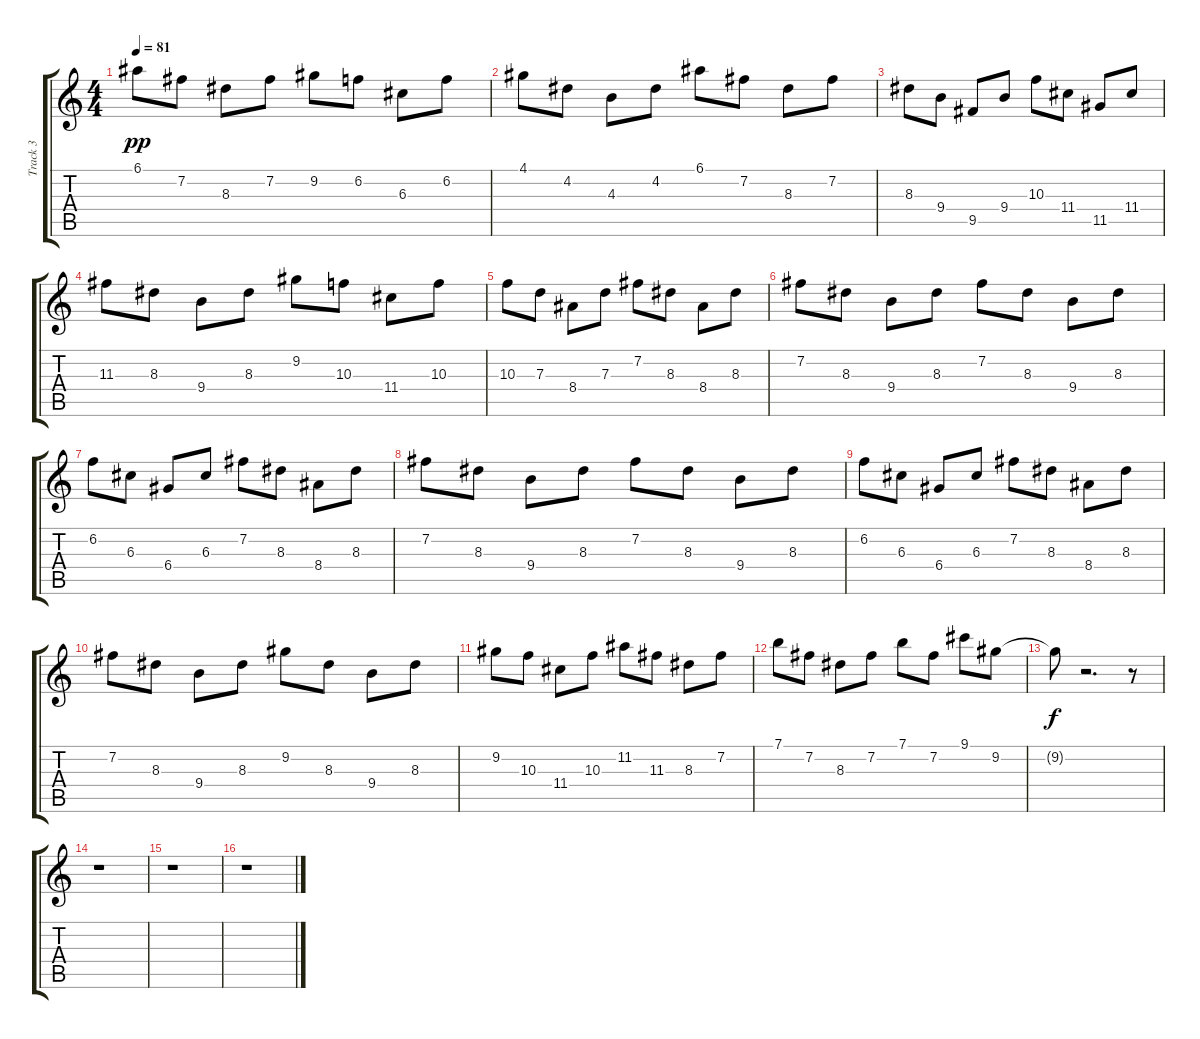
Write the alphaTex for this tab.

\track ("Track 3" "Track 3") {instrument electricguitarclean}
\staff {score tabs}
\tuning (E4 B3 G3 D3 A2 E2) {hide}
\ts (4 4)
\tempo 81
\clef g2
\ks c
6.1.8{dy pp} 7.2.8 8.3.8 7.2.8 9.2.8 6.2.8 6.3.8 6.2.8 |
4.1.8 4.2.8 4.3.8 4.2.8 6.1.8 7.2.8 8.3.8 7.2.8 |
8.3.8 9.4.8 9.5.8 9.4.8 10.3.8 11.4.8 11.5.8 11.4.8 |
11.3.8 8.3.8 9.4.8 8.3.8 9.2.8 10.3.8 11.4.8 10.3.8 |
10.3.8 7.3.8 8.4.8 7.3.8 7.2.8 8.3.8 8.4.8 8.3.8 |
7.2.8 8.3.8 9.4.8 8.3.8 7.2.8 8.3.8 9.4.8 8.3.8 |
6.2.8 6.3.8 6.4.8 6.3.8 7.2.8 8.3.8 8.4.8 8.3.8 |
7.2.8 8.3.8 9.4.8 8.3.8 7.2.8 8.3.8 9.4.8 8.3.8 |
6.2.8 6.3.8 6.4.8 6.3.8 7.2.8 8.3.8 8.4.8 8.3.8 |
7.2.8 8.3.8 9.4.8 8.3.8 9.2.8 8.3.8 9.4.8 8.3.8 |
9.2.8 10.3.8 11.4.8 10.3.8 11.2.8 11.3.8 8.3.8 7.2.8 |
7.1.8 7.2.8 8.3.8 7.2.8 7.1.8 7.2.8 9.1.8 9.2.8 |
9.2{t}.8{dy f} r.2{d} r.8 |
r.1 |
r.1 |
r.1
